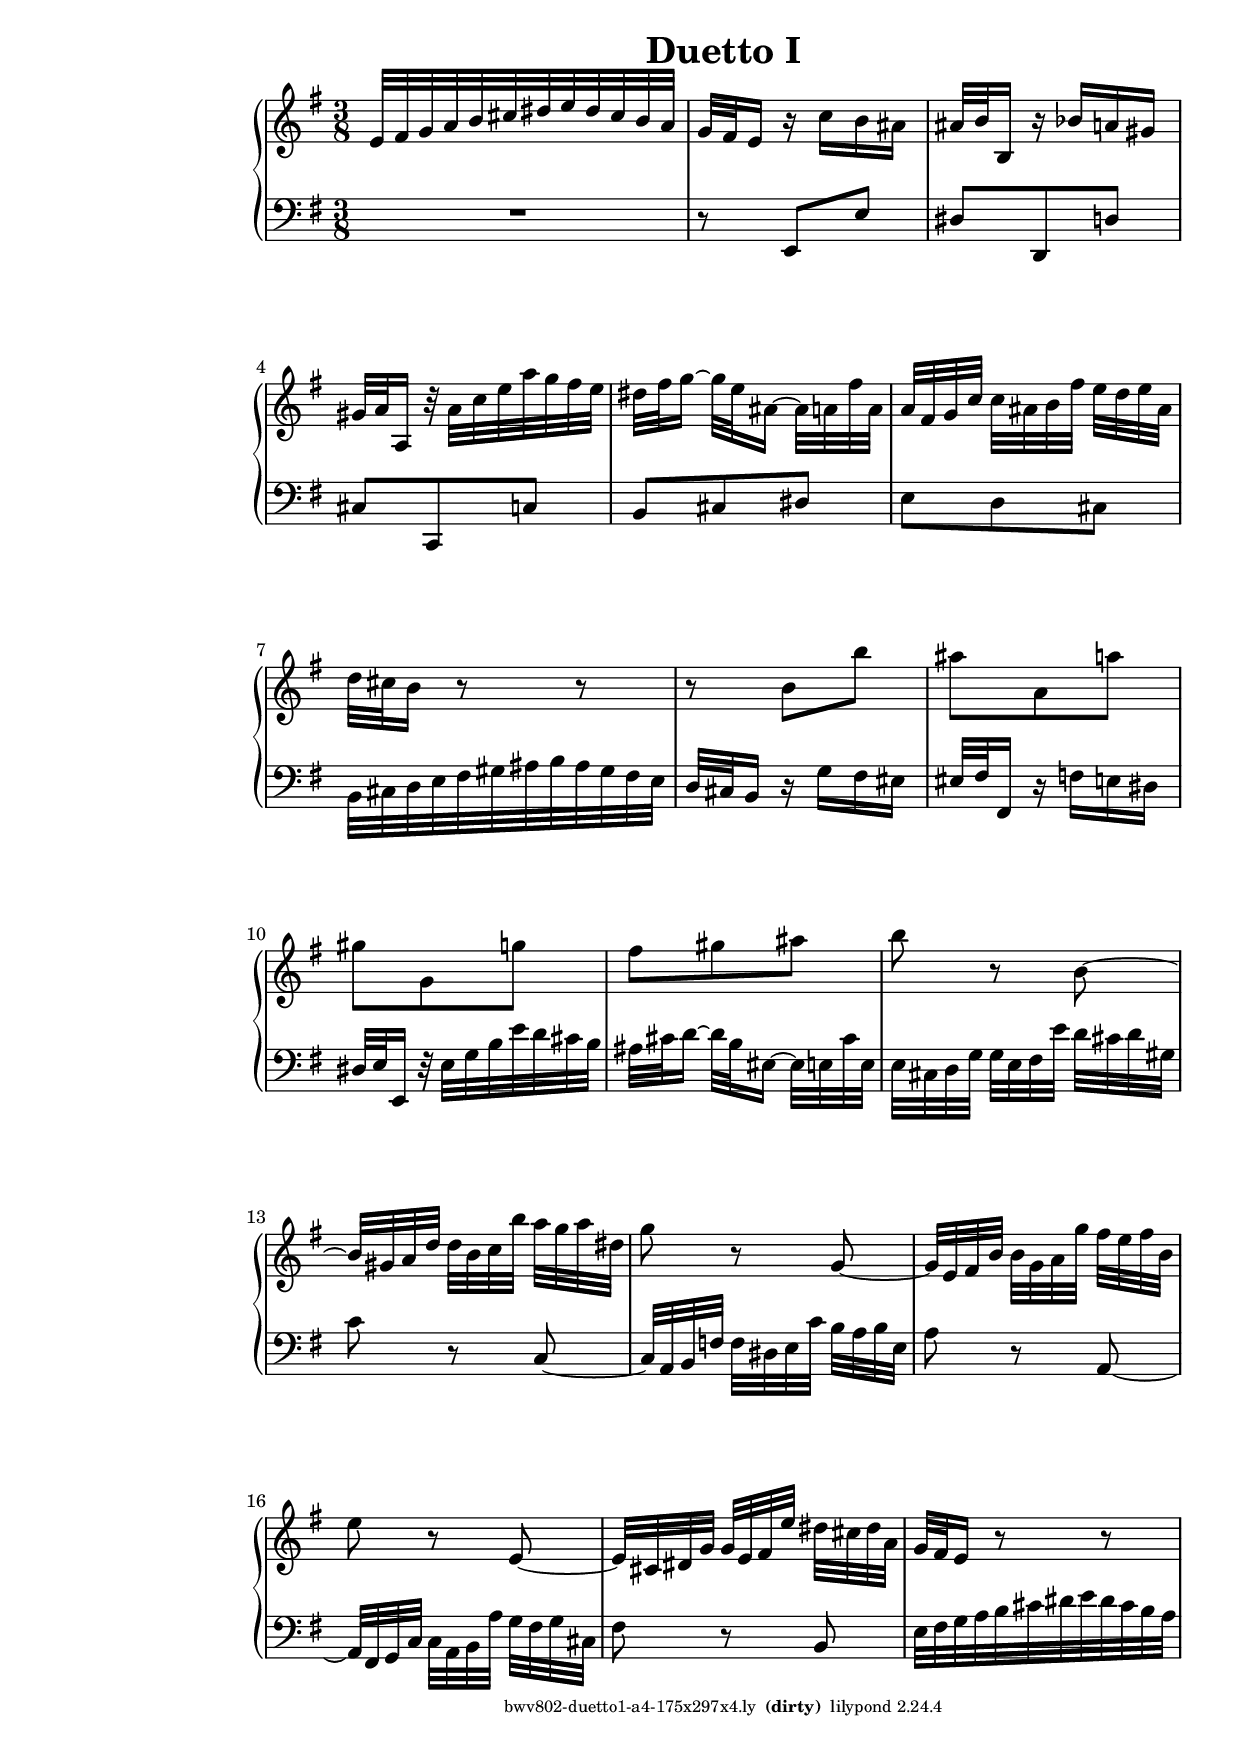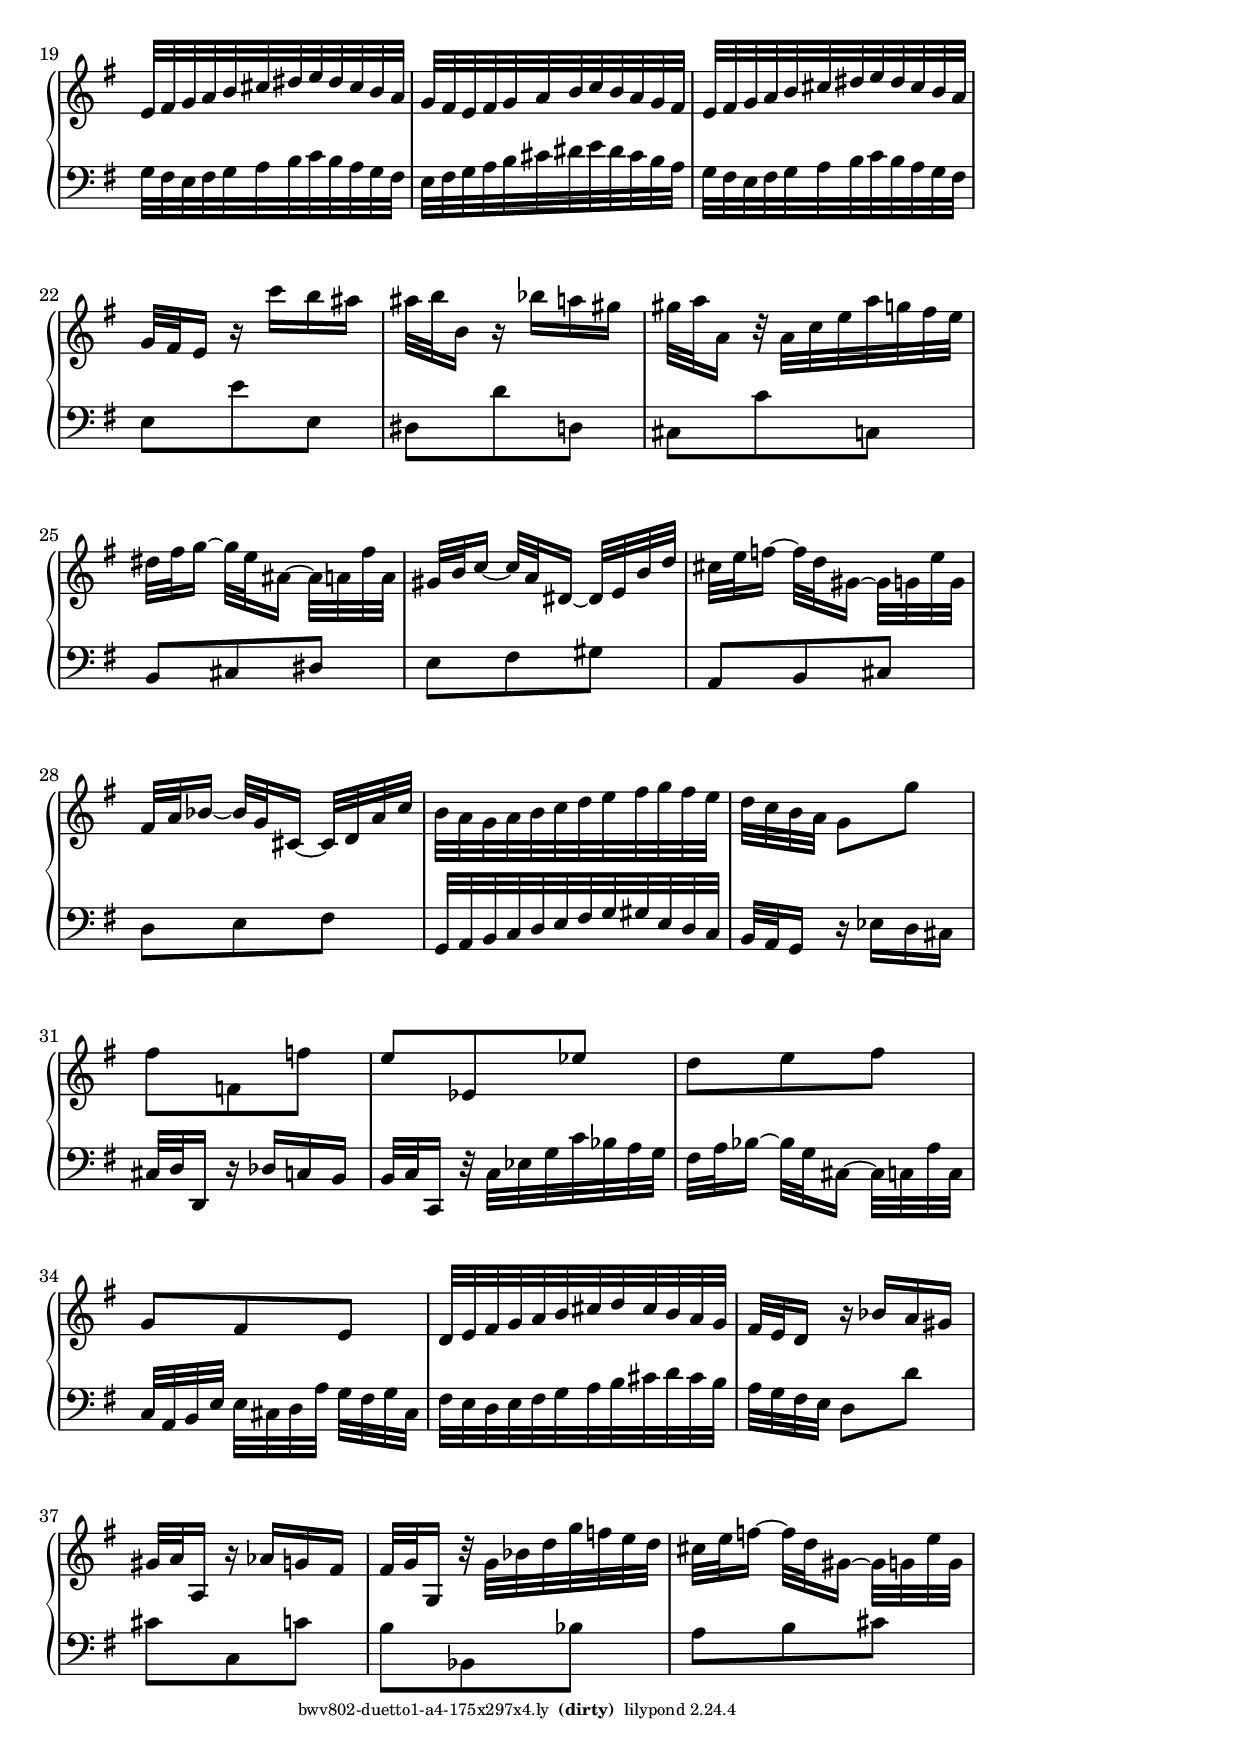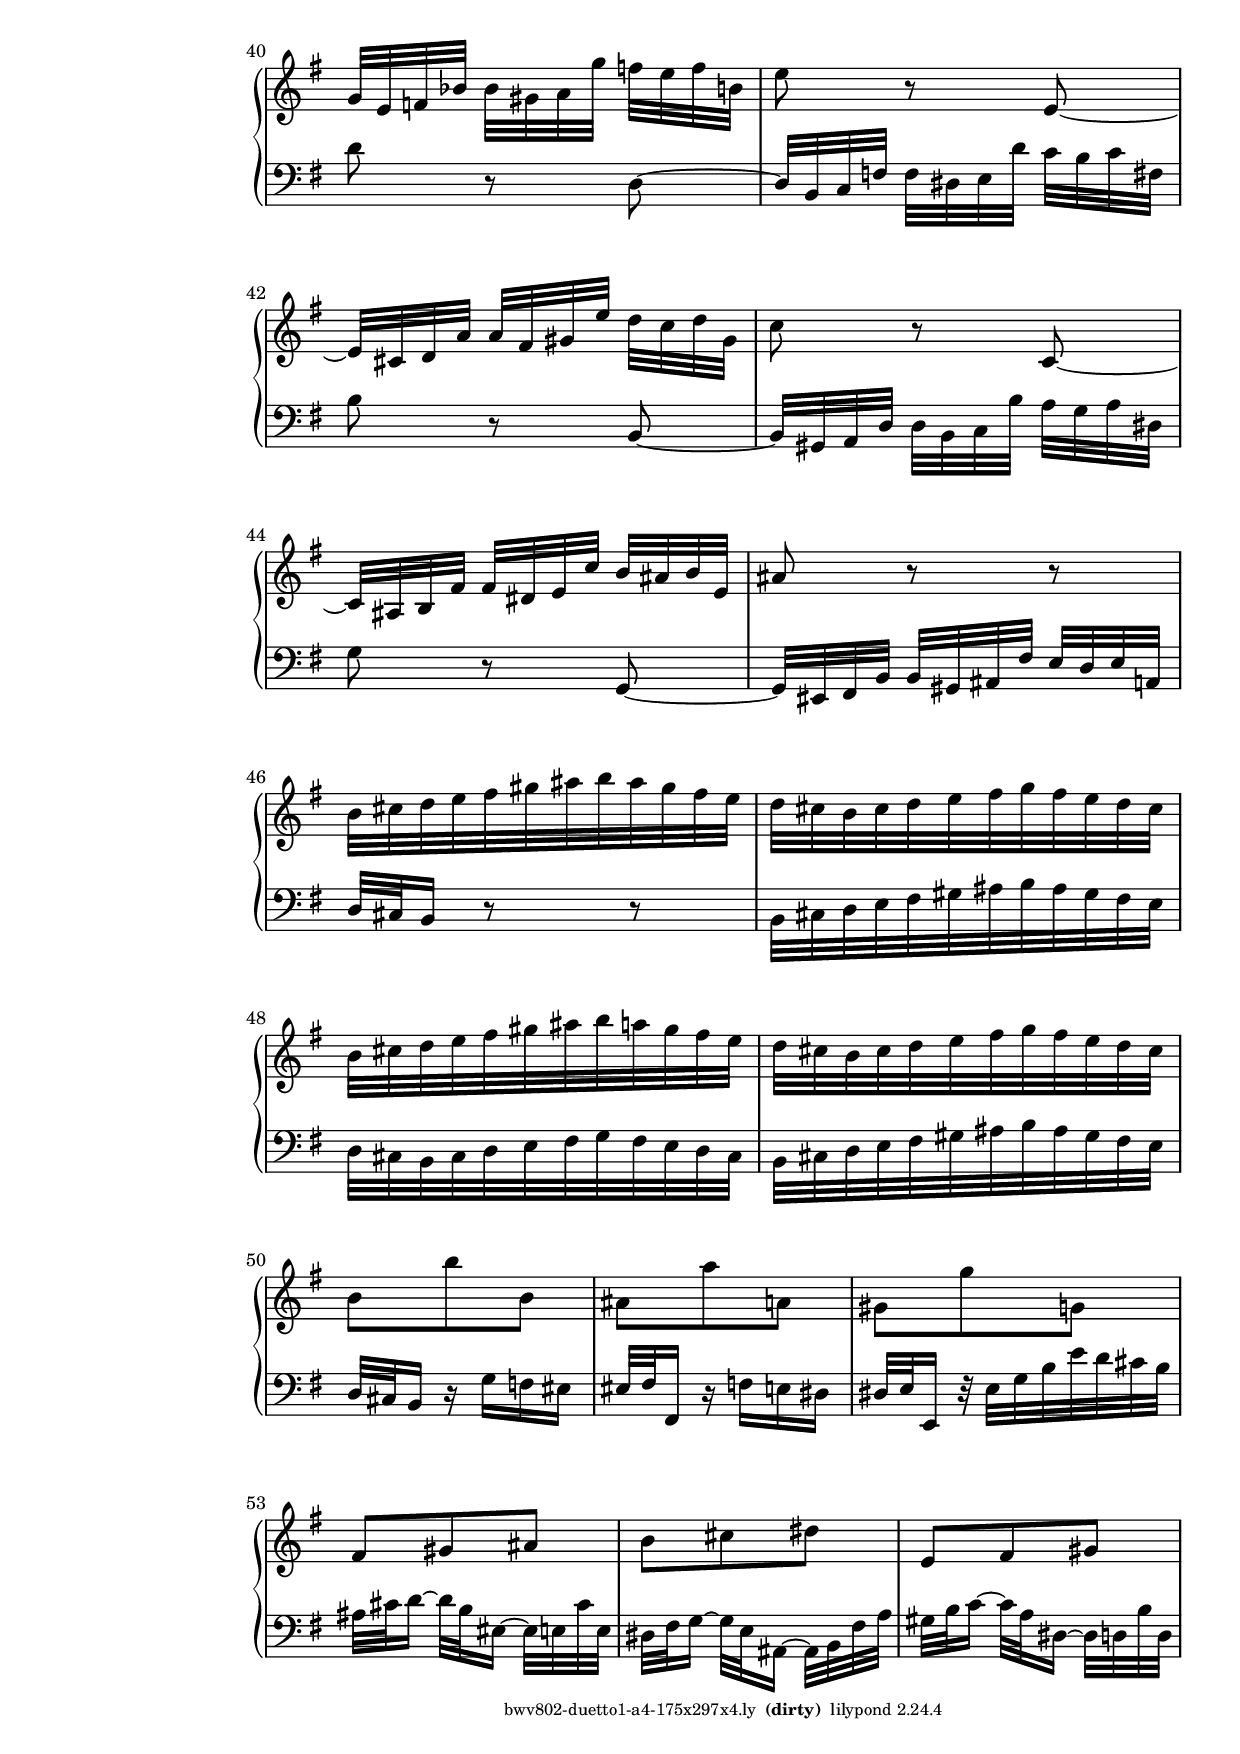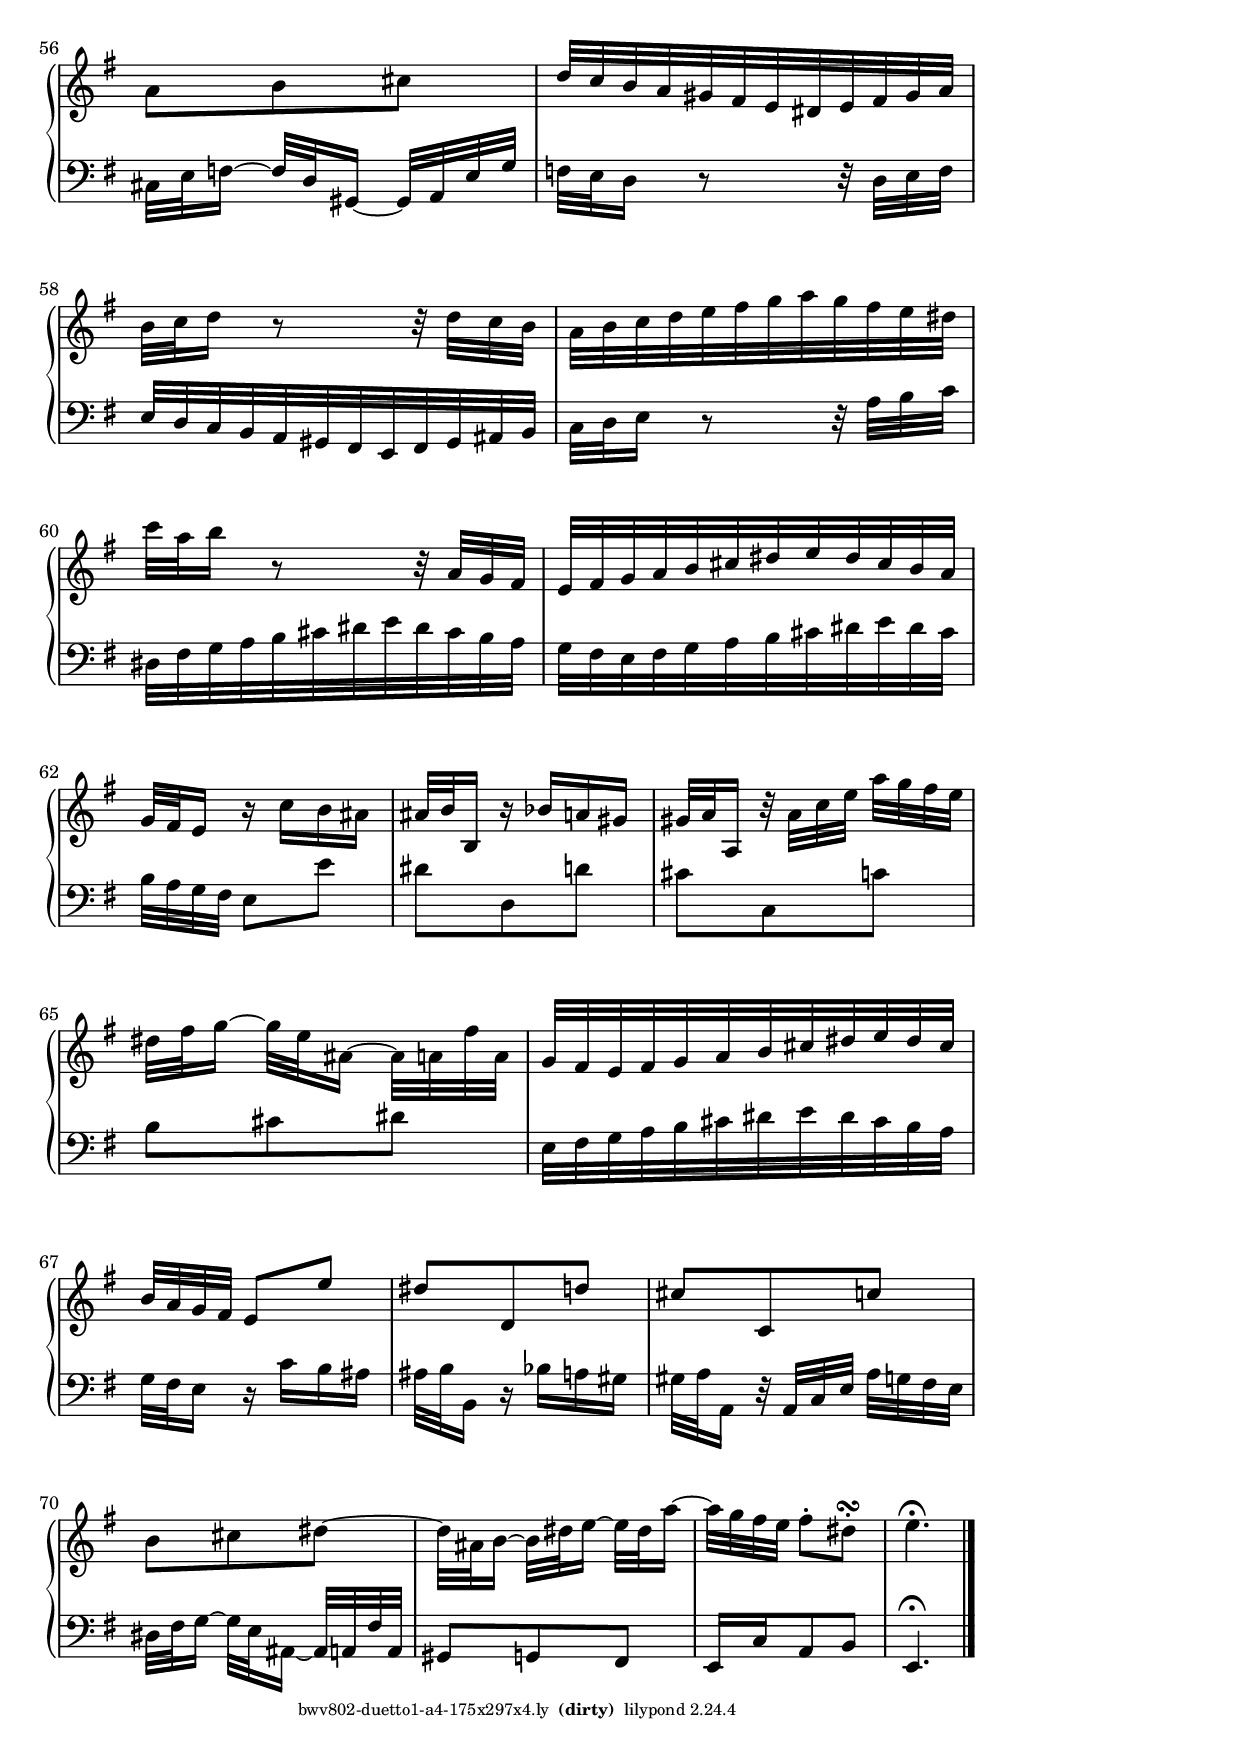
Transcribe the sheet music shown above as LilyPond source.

\version "2.18.2"

\include "../../include/general.ily"
\include "../../include/a4-175x297.ily"

breaks = {}

#(set-global-staff-size 20.0)
\version "2.18.2"

\header {
  title = "Duetto I"
}

global = {
  \key e \minor
  \time 3/8
}

right = \relative c' {
  \global

  e32 fis g a b cis dis e dis cis b a
  g fis e16 r c' b ais
  ais32 b b,16 r bes' a gis
  gis32 a a,16 r32 a' c e a g fis e
  
  dis[ fis g16] ~ g32[ e ais,16] ~ ais32[ a fis' a,]
  a[ fis g c] c[ ais b fis'] e[ d e ais,]
  d cis b16 r8 r
  
  r b b'
  ais a, a'
  gis g, g'
  fis gis ais
  
  b r b, ~
  b32[ gis a d] d[ b c b'] a[ g a dis,]
  g8 r g, ~
  
  g32[ e fis b] b[ g a g'] fis[ e fis b,]
  e8 r e, ~
  e32[ cis dis g] g[ e fis e'] dis[ cis dis a]
  
  g fis e16 r8 r
  e32 fis g a b cis dis e dis cis b a
  g fis e fis g a b c b a g fis
  
  e fis g a b cis dis e dis cis b a
  g fis e16 r c'' b ais
  ais32 b b,16 r bes' a gis
  gis32 a a,16 r32 a c e a g fis e
  
  dis[ fis g16] ~ g32[ e ais,16] ~ ais32[ a fis' a,]
  gis[ b c16] ~ c32[ a dis,16] ~ dis32[ e b' d]
  cis[ e f16] ~ f32[ d gis,16] ~ gis32[ g e' g,]
  fis[ a bes16] ~ bes32[ g cis,16] ~ cis32[ d a' c]
  
  b a g a b c d e fis g fis e
  d[ c b a] g8[ g']
  fis f, f'
  e ees, ees'
  
  d e fis
  g, fis e
  d32 e fis g a b cis d cis b a g
  fis e d16 r bes' a gis
  
  gis32 a a,16 r aes' g fis
  fis32 g g,16 r32 g' bes d g f e d
  cis32[ e f16] ~ f32[ d gis,16] ~ gis32[ g e' g,]
  g[ e f bes] bes[ gis a g'] f[ e f b,]
  
  e8 r e, ~ 
  e32[ cis d a'] a[ fis gis e'] d[ c d gis,]
  c8 r c, ~
  
  c32[ ais b fis'] fis[ dis e c'] b[ ais b e,]
  ais8 r r
  b32 cis d e fis gis ais b ais gis fis e
  
  d cis b cis d e fis g fis e d cis
  b cis d e fis gis ais b a gis fis e
  d cis b cis d e fis g fis e d cis
  
  b8 b' b,
  ais a' a,
  gis g' g,
  fis gis ais
  
  b cis dis
  e, fis gis
  a b cis
  d32 c b a gis fis e dis e fis gis a
  
  b c d16 r8 r32 d c b
  a b c d e fis g a g fis e dis
  c' a b16 r8 r32 a, g fis
  
  e fis g a b cis dis e dis cis b a
  g fis e16 r c' b ais
  ais32 b b,16 r bes' a gis
  gis32 a a,16 r32 a'[ c e] a[ g fis e]
  
  dis[ fis g16] ~ g32[ e ais,16] ~ ais32[ a fis' a,]
  g fis e fis g a b cis dis e dis cis
  b[ a g fis] e8[ e']
  dis d, d'
  
  cis c, c'
  b cis dis ~
  dis32[ ais b16] ~ b32[ dis e16] ~ e32[ dis a'16] ~
  a32[ g fis e] fis8-. dis-.-\turn        
  e4.-\fermata \bar "|."
}

left = \relative c, {
  \global
  
  R4. 
  r8 e e'
  dis d, d'
  cis c, c'
  
  b cis dis
  e d cis
  b32 cis d e fis gis ais b ais gis fis e
  
  d cis b16 r g' fis eis
  eis32 fis fis,16 r f' e dis
  dis32 e e,16 r32 e' g b e d cis b
  ais[ cis d16] ~ d32[ b eis,16] ~ eis32[ e cis' e,]
  
  e[ cis d g] g[ e fis e'] d[ cis d gis,]
  c8 r c, ~ 
  c32[ a b f'] f[ dis e c'] b[ a b e,]
  
  a8 r a, ~
  a32[ fis g c] c[ a b a'] g[ fis g cis,]
  fis8 r b,
  
  e32 fis g a b cis dis e dis cis b a
  g fis e fis g a b c b a g fis
  e fis g a b cis dis e dis cis b a
  
  g fis e fis g a b c b a g fis
  e8 e' e,
  dis d' d,
  cis c' c,
  
  b cis dis
  e fis gis
  a, b cis
  d e fis
  
  g,32 a b c d e fis g gis e d c
  b a g16 r ees' d cis
  cis32 d d,16 r des' c b
  b32 c c,16 r32 c' ees g c bes a g
  
  fis[ a bes16] ~ bes32[ g cis,16] ~ cis32[ c a' c,]
  c[ a b e] e[ cis d a'] g[ fis g cis,]
  fis e d e fis g a b cis d cis b
  a[ g fis e] d8[ d']
  
  cis c, c'
  b bes, bes'
  a b cis
  d r d, ~
  
  d32[ b c f] f[ dis e d'] c[ b c fis,]
  b8 r b, ~
  b32[ gis a d] d[ b c b'] a[ g a dis,]
  
  g8 r g, ~
  g32[ eis fis b] b[ gis ais fis'] e[ d e a,]
  d cis b16 r8 r
  
  b32 cis d e fis gis ais b ais gis fis e
  d cis b cis d e fis g fis e d cis
  b cis d e fis gis ais b ais gis fis e
  
  d cis b16 r g' f eis
  eis32 fis fis,16 r f' e dis
  dis32 e e,16 r32 e' g b e d cis b
  ais[ cis d16] ~ d32[ b eis,16] ~ eis32[ e cis' e,]
  
  dis[ fis g16] ~ g32[ e ais,16] ~ ais32[ b fis' a]
  gis[ b c16] ~ c32[ a dis,16] ~ dis32[ d b' d,]
  cis[ e f16] ~ f32[ d gis,16] ~ gis32[ a e' g]
  f e d16 r8 r32 d e f
  
  e d c b a gis fis e fis gis ais b
  c d e16 r8 r32 a b c
  dis, fis g a b cis dis e dis cis b a
  
  g fis e fis g a b cis dis e dis cis
  b[ a g fis] e8[ e']
  dis d, d'
  cis c, c'
  
  b cis dis
  e,32 fis g a b cis dis e dis cis b a
  g fis e16 r c' b ais
  ais32 b b,16 r bes' a gis
  
  gis32 a a,16 r32 a[ c e] a[ g fis e]
  dis[ fis g16] ~ g32[ e ais,16] ~ ais32[ a fis' a,]
  gis8 g fis
  e16 c' a8 b 
  e,4.-\fermata \bar "|."
}

\score {
  \new PianoStaff <<
    \new Staff = "right" {
      << 
        %\breaks
        \new Voice = "right" { \right }
      >>
    }
    \new Staff = "left" { 
      <<
        %\breaks 
        \new Voice { \clef bass \left }
      >>
    }
  >>
  \layout { indent = 0 }
}

